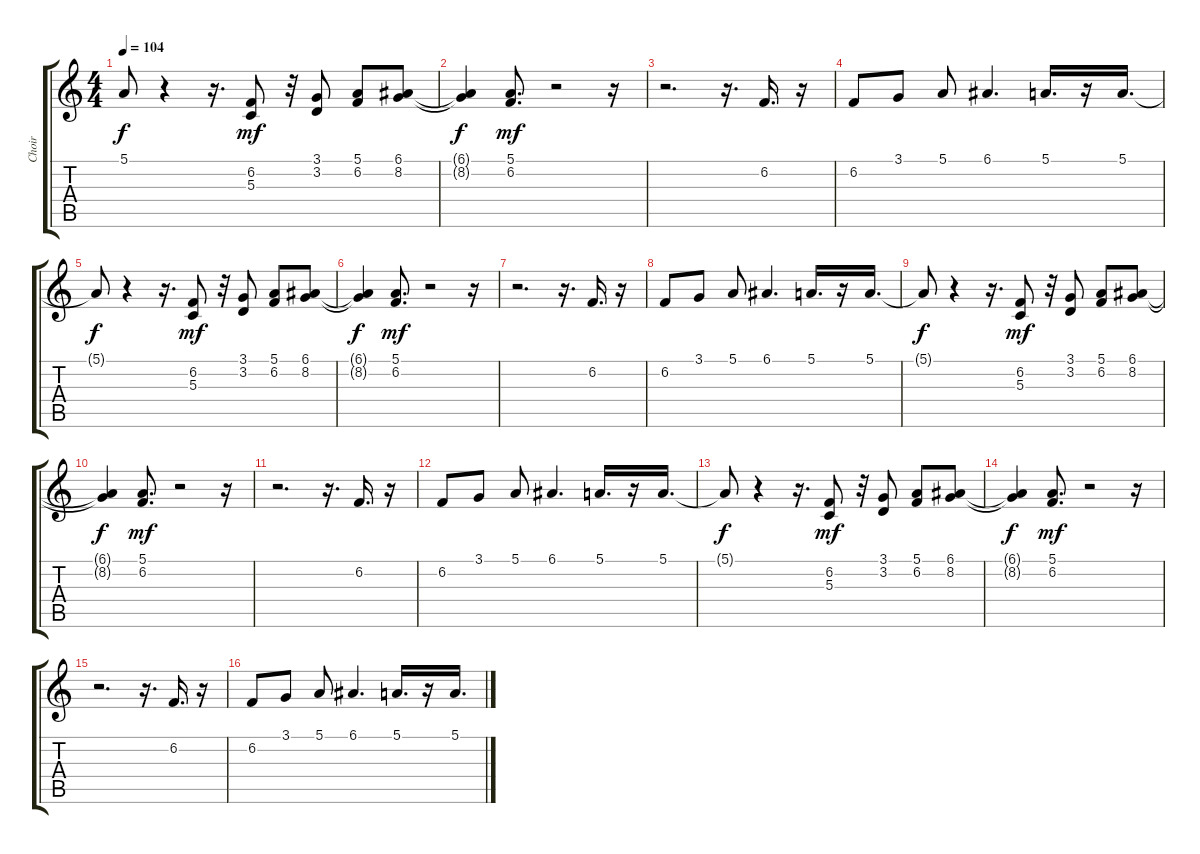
\track ("Choir" "Choir") {instrument choiraahs}
\staff {score tabs}
\tuning (E4 B3 G3 D3 A2 E2) {hide}
\ts (4 4)
\tempo 104
\clef g2
\ks c
5.1{t}.8{dy f} r.4 r.16{d} (6.2 5.3).8{dy mf} r.32 (3.1 3.2).8 (5.1 6.2).8 (6.1 8.2).8 |
(6.1{t} 8.2{t}).4{dy f} (5.1 6.2).8{d dy mf} r.2 r.16 |
r.2{d} r.16{d} 6.2.16{d} r.16 |
6.2.8 3.1.8 5.1.8 6.1.4{d} 5.1.16{d} r.16 5.1.16{d} |
5.1{t}.8{dy f} r.4 r.16{d} (6.2 5.3).8{dy mf} r.32 (3.1 3.2).8 (5.1 6.2).8 (6.1 8.2).8 |
(6.1{t} 8.2{t}).4{dy f} (5.1 6.2).8{d dy mf} r.2 r.16 |
r.2{d} r.16{d} 6.2.16{d} r.16 |
6.2.8 3.1.8 5.1.8 6.1.4{d} 5.1.16{d} r.16 5.1.16{d} |
5.1{t}.8{dy f} r.4 r.16{d} (6.2 5.3).8{dy mf} r.32 (3.1 3.2).8 (5.1 6.2).8 (6.1 8.2).8 |
(6.1{t} 8.2{t}).4{dy f} (5.1 6.2).8{d dy mf} r.2 r.16 |
r.2{d} r.16{d} 6.2.16{d} r.16 |
6.2.8 3.1.8 5.1.8 6.1.4{d} 5.1.16{d} r.16 5.1.16{d} |
5.1{t}.8{dy f} r.4 r.16{d} (6.2 5.3).8{dy mf} r.32 (3.1 3.2).8 (5.1 6.2).8 (6.1 8.2).8 |
(6.1{t} 8.2{t}).4{dy f} (5.1 6.2).8{d dy mf} r.2 r.16 |
r.2{d} r.16{d} 6.2.16{d} r.16 |
6.2.8 3.1.8 5.1.8 6.1.4{d} 5.1.16{d} r.16 5.1.16{d}
